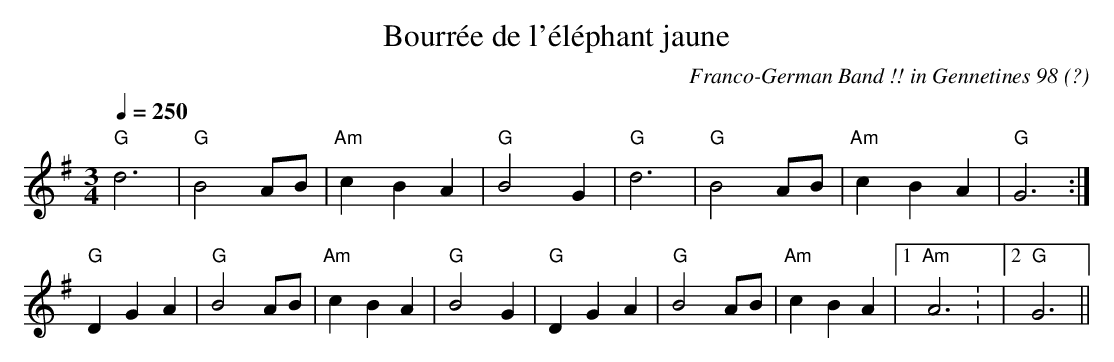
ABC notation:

X:1
T:Bourrée de l'éléphant jaune
C:Franco-German Band !! in Gennetines 98
O:?
M:3/4
L:1/4
Q:250
K:G
"G"d3|"G"B2 A/2B/2|"Am"cBA|"G"B2 G|"G"d3|"G"B2 A/2B/2|"Am"cBA|"G"G3:|!
"G"DGA|"G"B2 A/2B/2|"Am"cBA|"G"B2 G|"G"DGA|"G"B2 A/2B/2|"Am"cBA|1"Am"A3:
|2"G"G3||!
